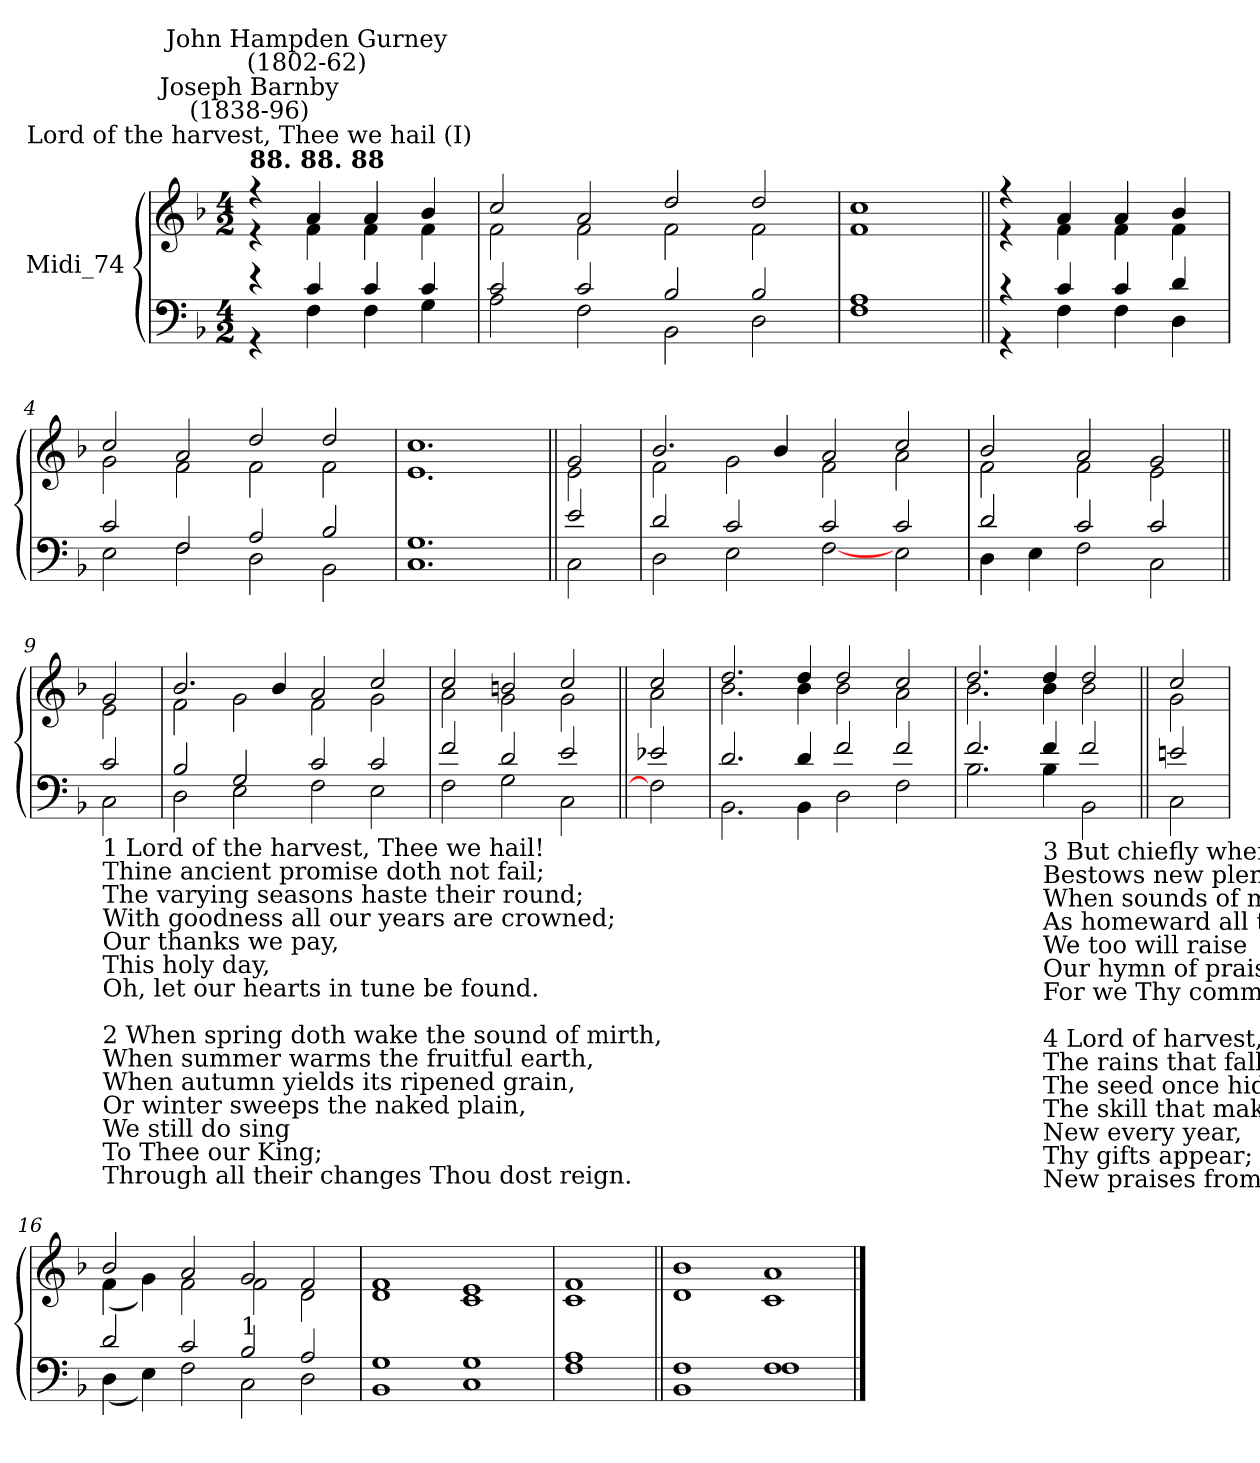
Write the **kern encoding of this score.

**kern	**kern
*part2	*part1
*staff2	*staff1
*I"Midi_74	*I"Midi_74
*clefF4	*clefG2
*k[b-]	*k[b-]
*F:	*F:
*M4/2	*M4/2
=	=
*^	*^
!	!	!LO:TX:a:B:t=88. 88. 88	!
!	!	!LO:TX:a:cj:t=Lord of the harvest, Thee we hail (I)	!
!	!	!LO:TX:a:cj:t=Joseph Barnby\n(1838-96)	!
4r	4r	4r	4r
!	!	!LO:TX:a:cj:t=John Hampden Gurney\n(1802-62)	!
4c/	4F\	4a/	4f\
4c/	4F\	4a/	4f\
4c/	4G\	4b-/	4f\
=1	=1	=1	=1
2c/	2A\	2cc/	2f\
2c/	2F\	2a/	2f\
2B-/	2BB-\	2dd/	2f\
2B-/	2D\	2dd/	2f\
=2	=2	=2	=2
1A/	1F\	1cc/	1f\
=3||	=3||	=3||	=3||
4r	4r	4r	4r
4c/	4F\	4a/	4f\
4c/	4F\	4a/	4f\
4d/	4D\	4b-/	4f\
=4	=4	=4	=4
2c/	2E\	2cc/	2g\
2F/	2F\	2a/	2f\
2A/	2D\	2dd/	2f\
2B-/	2BB-\	2dd/	2f\
=5	=5	=5	=5
1.G/	1.C\	1.cc/	1.e\
=6||	=6||	=6||	=6||
2e/	2C\	2g/	2e\
=7	=7	=7	=7
2d/	2D\	2.b-/	2f\
2c/	2E\	.	2g\
.	.	4b-/	.
2c/	[2F\	2a/	2f\
2c/	2E\	2cc/	2a\
=8	=8	=8	=8
2d/	4D\	2b-/	2f\
.	4E\	.	.
2c/	2F\	2a/	2f\
2c/	2C\	2g/	2e\
!!LO:LB:g=z	!!
=9||	=9||	=9||	=9||
!LO:TX:b:t=1 Lord of the harvest, Thee we hail!\nThine ancient promise doth not fail;\nThe varying seasons haste their round;\nWith goodness all our years are crowned;\nOur thanks we pay,\nThis holy day,\nOh, let our hearts in tune be found.\n\n2 When spring doth wake the sound of mirth,\nWhen summer warms the fruitful earth,\nWhen autumn yields its ripened grain,\nOr winter sweeps the naked plain,\nWe still do sing\nTo Thee our King;\nThrough all their changes Thou dost reign.	!	!	!
2c/	2C\	2g/	2e\
=10	=10	=10	=10
2B-/	2D\	2.b-/	2f\
2G/	2E\	.	2g\
.	.	4b-/	.
2c/	2F\	2a/	2f\
2c/	2E\	2cc/	2g\
=11	=11	=11	=11
2f/	2F\	2cc/	2a\
2d/	2G\	2bn/	2g\
2e/	2C\	2cc/	2g\
=12||	=12||	=12||	=12||
2e-X/	2F\]	2cc/	2a\
=13	=13	=13	=13
2.d/	2.BB-\	2.dd/	2.b-\
4d/	4BB-\	4dd/	4b-\
2f/	2D\	2dd/	2b-\
2f/	2F\	2cc/	2a\
=14	=14	=14	=14
2.f/	2.B-\	2.dd/	2.b-\
!LO:TX:b:t=3 But chiefly when Thy liberal hand\nBestows new plenty o'er the land,\nWhen sounds of music fill the air,\nAs homeward all their treasures bear;\nWe too will raise\nOur hymn of praise,\nFor we Thy common bounties share.\n\n4 Lord of harvest, all is Thine&colon;\nThe rains that fall, the suns that shine,\nThe seed once hidden in the ground,\nThe skill that makes our fruits abound&colon;\nNew every year,\nThy gifts appear;\nNew praises from our lips shall sound.	!	!	!
4f/	4B-\	4dd/	4b-\
2f/	2BB-\	2dd/	2b-\
=15||	=15||	=15||	=15||
2en/	2C\	2cc/	2g\
=16	=16	=16	=16
2d/	(<4D\	2b-/	(<4f\
.	4E\)	.	4g\)
2c/	2F\	2a/	2f\
!	!	!LO:TX:b:t=1	!
2B-/	2C\	2g/	2f\
2A/	2D\	2f/	2d\
=17	=17	=17	=17
1G/	1BB-\	1f/	1d\
1G/	1C\	1e/	1c\
=18	=18	=18	=18
1A/	1F\	1f/	1c\
=19||	=19||	=19||	=19||
1F/	1BB-\	1b-/	1d\
1F/	1F\	1a/	1c\
*v	*v	*	*
*	*v	*v
==	==
*-	*-
